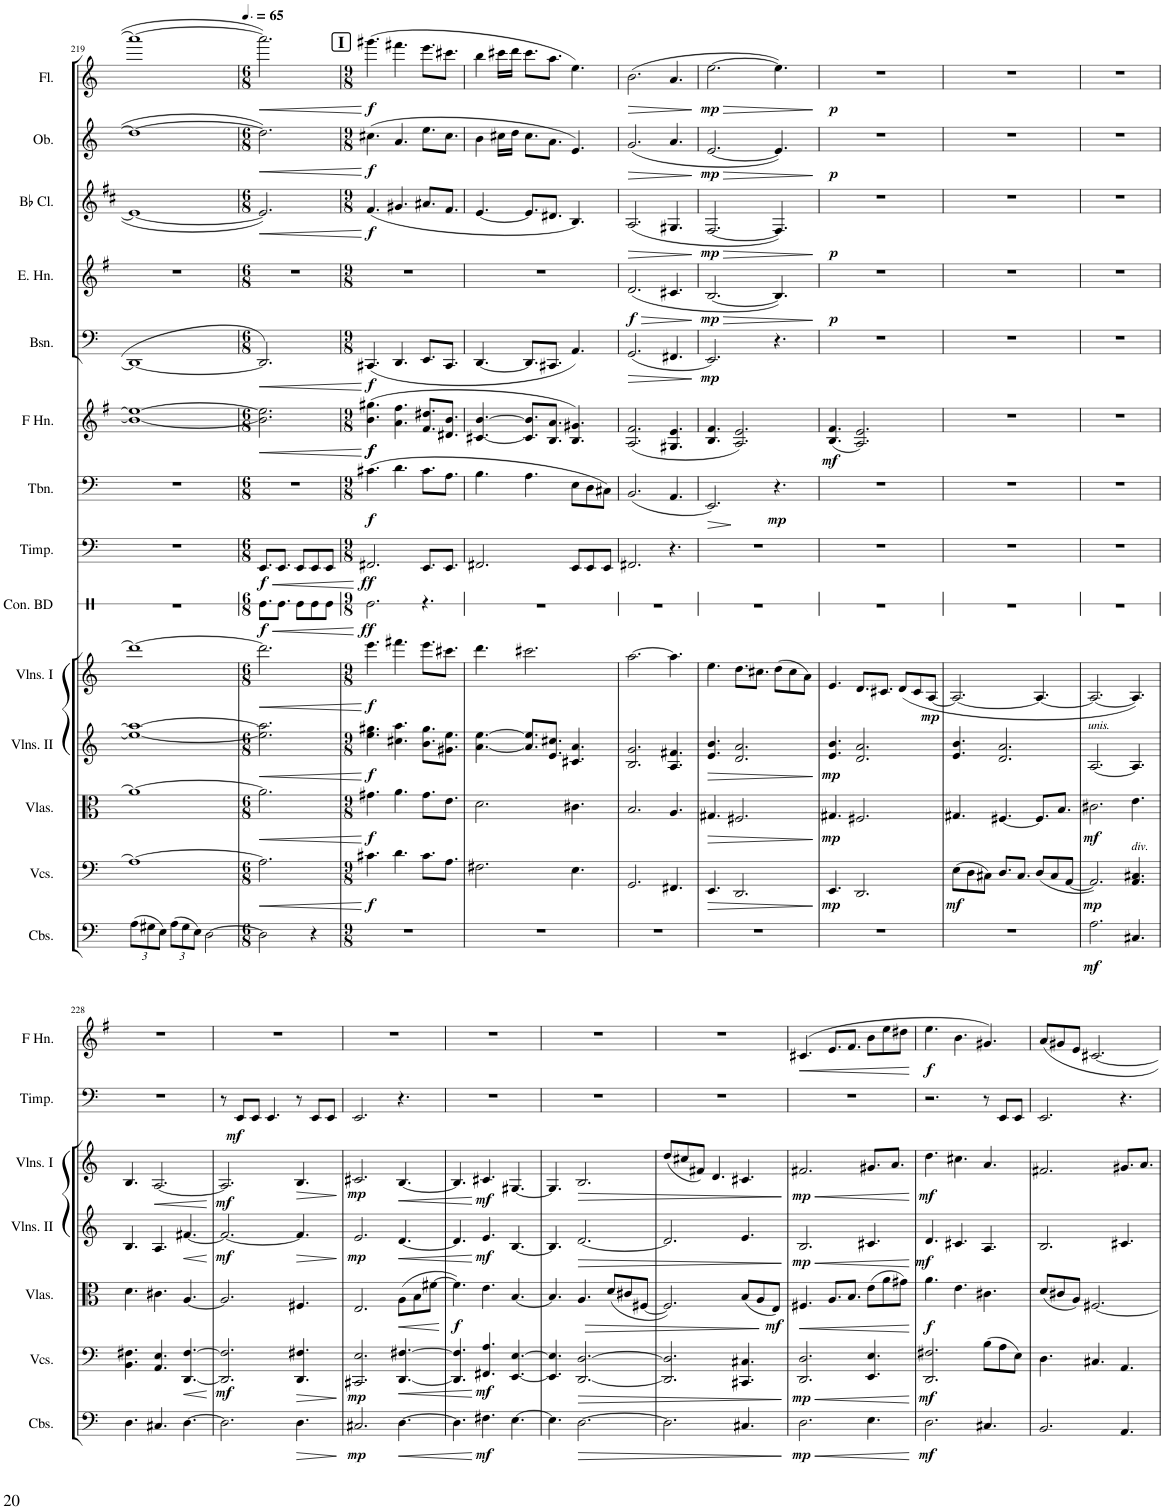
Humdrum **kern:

**kern	**dynam	**kern	**dynam	**kern	**dynam	**kern	**dynam	**kern	**dynam	**kern	**dynam	**kern	**dynam	**kern	**dynam	**kern	**dynam	**kern	**dynam	**kern	**dynam	**kern	**dynam	**kern	**dynam
*part13	*part13	*part12	*part12	*part11	*part11	*part10	*part10	*part9	*part9	*part8	*part8	*part7	*part7	*part6	*part6	*part5	*part5	*part4	*part4	*part3	*part3	*part2	*part2	*part1	*part1
*staff13	*staff13	*staff12	*staff12	*staff11	*staff11	*staff10	*staff10	*staff9	*staff9	*staff8	*staff8	*staff7	*staff7	*staff6	*staff6	*staff5	*staff5	*staff4	*staff4	*staff3	*staff3	*staff2	*staff2	*staff1	*staff1
*I"Contrabasses	*	*I"Cellos	*	*I"Violas	*	*I"Violins II	*	*I"Violins I	*	*I"Timpani	*	*I"2 Trombone	*	*I"2 Horn in F	*	*I"2 Bassoon	*	*I"English Horn	*	*I"2 Bb Clarinet	*	*I"2 Oboe	*	*I"2 Flute	*
*I'Cbs.	*	*	*	*I'Vlas.	*	*I'Vlns. II	*	*I'Vlns. I	*	*I'Timp.	*	*I'Tbn.	*	*	*	*I'Bsn.	*	*I'E. Hn.	*	*I'Bb Cl.	*	*I'Ob.	*	*I'Fl.	*
!!LO:PB:g=z
*clefF4	*	*clefF4	*	*clefC3	*	*clefG2	*	*clefG2	*	*clefF4	*	*clefF4	*	*clefG2	*	*clefF4	*	*clefG2	*	*clefG2	*	*clefG2	*	*clefG2	*
*Trd7c12	*	*	*	*	*	*	*	*	*	*	*	*	*	*Trd4c7	*	*	*	*Trd4c7	*	*Trd1c2	*	*	*	*	*
*k[]	*	*k[]	*	*k[]	*	*k[]	*	*k[]	*	*k[]	*	*k[]	*	*k[f#]	*	*k[]	*	*k[f#]	*	*k[f#c#]	*	*k[]	*	*k[]	*
*M4/4	*	*M4/4	*	*M4/4	*	*M4/4	*	*M4/4	*	*M4/4	*	*M4/4	*	*M4/4	*	*M4/4	*	*M4/4	*	*M4/4	*	*M4/4	*	*M4/4	*
*Xbrackettup	*	*	*	*	*	*	*	*	*	*	*	*	*	*	*	*	*	*	*	*	*	*	*	*	*
=219	=219	=219	=219	=219	=219	=219	=219	=219	=219	=219	=219	=219	=219	=219	=219	=219	=219	=219	=219	=219	=219	=219	=219	=219	=219
(12A\L	.	1A_	.	1a_	.	1ee_ 1aa_	.	1ddd_	.	1r	.	1r	.	1b_ 1ee_	.	1DD_	.	1r	.	1e_	.	1dd_	.	1aaa_	.
12G#X\	.	.	.	.	.	.	.	.	.	.	.	.	.	.	.	.	.	.	.	.	.	.	.	.	.
12E\J)	.	.	.	.	.	.	.	.	.	.	.	.	.	.	.	.	.	.	.	.	.	.	.	.	.
(12A\L	.	.	.	.	.	.	.	.	.	.	.	.	.	.	.	.	.	.	.	.	.	.	.	.	.
12G#\	.	.	.	.	.	.	.	.	.	.	.	.	.	.	.	.	.	.	.	.	.	.	.	.	.
12E\J)	.	.	.	.	.	.	.	.	.	.	.	.	.	.	.	.	.	.	.	.	.	.	.	.	.
[2D\	.	.	.	.	.	.	.	.	.	.	.	.	.	.	.	.	.	.	.	.	.	.	.	.	.
=220	=220	=220	=220	=220	=220	=220	=220	=220	=220	=220	=220	=220	=220	=220	=220	=220	=220	=220	=220	=220	=220	=220	=220	=220	=220
*M6/8	*	*M6/8	*	*M6/8	*	*M6/8	*	*M6/8	*	*M6/8	*	*M6/8	*	*M6/8	*	*M6/8	*	*M6/8	*	*M6/8	*	*M6/8	*	*M6/8	*
!	!	!	!LO:HP:b	!	!LO:HP:b	!	!LO:HP:b	!	!LO:HP:b	!	!LO:HP:b	!	!	!	!LO:HP:b	!	!LO:HP:b	!	!	!	!LO:HP:b	!	!LO:HP:b	!	!LO:HP:b
!	!	!	!	!	!	!	!	!	!	!	!LO:DY:n=1:b	!	!	!	!	!	!	!	!	!	!	!	!	!	!
2D\]	.	2.A\]	<	2.a\]	<	2.ee\] 2.aa\]	<	2.ddd\]	<	8.EE/L	< f	2.r	.	2.b\] 2.ee\]	<	2.DD/]	<	2.r	.	2.e/]	<	2.dd\]	<	2.aaa\]	<
.	.	.	.	.	.	.	.	.	.	8.EE/J	.	.	.	.	.	.	.	.	.	.	.	.	.	.	.
.	.	.	.	.	.	.	.	.	.	8EE/L	.	.	.	.	.	.	.	.	.	.	.	.	.	.	.
4r	.	.	.	.	.	.	.	.	.	8EE/	.	.	.	.	.	.	.	.	.	.	.	.	.	.	.
.	.	.	.	.	.	.	.	.	.	8EE/J	.	.	.	.	.	.	.	.	.	.	.	.	.	.	.
.	.	.	[	.	[	.	[	.	[	.	[	.	.	.	[	.	[	.	.	.	[	.	[	.	[
=221	=221	=221	=221	=221	=221	=221	=221	=221	=221	=221	=221	=221	=221	=221	=221	=221	=221	=221	=221	=221	=221	=221	=221	=221	=221
*M9/8	*	*M9/8	*	*M9/8	*	*M9/8	*	*M9/8	*	*M9/8	*	*M9/8	*	*M9/8	*	*M9/8	*	*M9/8	*	*M9/8	*	*M9/8	*	*M9/8	*
!	!	!	!LO:DY:b	!	!LO:DY:b	!	!LO:DY:b	!	!LO:DY:b	!	!LO:DY:b	!	!LO:DY:b	!	!LO:DY:b	!	!	!	!	!	!	!	!	!	!
!	!	!	!	!	!	!	!	!	!	!	!	!	!	!	!LO:DY:n=1:b	!	!LO:DY:b	!	!	!	!LO:DY:b	!	!LO:DY:b	!	!LO:DY:b
8%9r	.	4.c#X\	f	4.g#X\	f	4.ee\ 4.gg#X\	f	4.eee\	f	2.FF#X/	ff	(4.c#X\	f	(4.b\ 4.gg#X\	f f	(4.CC#X/	f	8%9r	.	(4.f#/	f	(4.cc#X\	f	(4.ggg#X\	f
.	.	4.d\	.	4.a\	.	4.cc#X\ 4.aa\	.	4.fff#X\	.	.	.	4.d\	.	4.a\ 4.ff#\	.	4.DD/	.	.	.	4.g#X/	.	4.a/	.	4.fff#X\	.
.	.	8.c#\L	.	8.g#\L	.	8.b\ 8.gg#\L	.	8.eee\L	.	8.EE/L	.	8.c#\L	.	8.f#/ 8.dd#X/L	.	8.EE/L	.	.	.	8.a#X/L	.	8.ee\L	.	8.eee\L	.
.	.	8.A\J	.	8.e\J	.	8.g#X\ 8.ee\J	.	8.ccc#X\J	.	8.EE/J	.	8.A\J	.	8.d#X/ 8.b/J	.	8.CC#/J	.	.	.	8.f#/J	.	8.cc#\J	.	8.ccc#X\J	.
=222	=222	=222	=222	=222	=222	=222	=222	=222	=222	=222	=222	=222	=222	=222	=222	=222	=222	=222	=222	=222	=222	=222	=222	=222	=222
8%9r	.	2.F#X\	.	2.d\	.	[4.a\ [4.ee\	.	4.ddd\	.	2.FF#X/	.	4.B\	.	[4.c#X/ [4.b/	.	[4.DD/	.	8%9r	.	[4.e/	.	4b\	.	4bb\	.
.	.	.	.	.	.	.	.	.	.	.	.	.	.	.	.	.	.	.	.	.	.	16cc#X\LL	.	16ccc#X\LL	.
.	.	.	.	.	.	.	.	.	.	.	.	.	.	.	.	.	.	.	.	.	.	16dd\JJ	.	16ddd\JJ	.
.	.	.	.	.	.	8.a/] 8.ee/]L	.	2.ccc#X\	.	.	.	4.A\	.	8.c#/] 8.b/]L	.	8.DD/L]	.	.	.	8.e/L]	.	8.cc#\L	.	8.ccc#\L	.
.	.	.	.	.	.	8.e/ 8.cc#X/J	.	.	.	.	.	.	.	8.B/ 8.a/J	.	8.CC#X/J	.	.	.	8.d#X/J	.	8.a\J	.	8.aa\J	.
.	.	4.E\	.	4.c#X\	.	4.c#X/ 4.a/	.	.	.	8EE/L	.	8E\L	.	4.B/ 4.g#X/)	.	4.AA/)	.	.	.	4.B/)	.	4.e/)	.	4.ee\)	.
.	.	.	.	.	.	.	.	.	.	8EE/	.	8D\	.	.	.	.	.	.	.	.	.	.	.	.	.
.	.	.	.	.	.	.	.	.	.	8EE/J	.	8C#X\J)	.	.	.	.	.	.	.	.	.	.	.	.	.
=223	=223	=223	=223	=223	=223	=223	=223	=223	=223	=223	=223	=223	=223	=223	=223	=223	=223	=223	=223	=223	=223	=223	=223	=223	=223
!	!	!	!	!	!	!	!	!	!	!	!	!	!	!	!	!	!LO:HP:b	!	!LO:HP:b	!	!LO:HP:b	!	!LO:HP:b	!	!LO:HP:b
!	!	!	!	!	!	!	!	!	!	!	!	!	!	!	!	!	!	!	!LO:DY:n=1:b	!	!	!	!	!	!
8%9r	.	2.GG/	.	2.B/	.	2.B/ 2.g/	.	[2.aa\	.	2.FF#X/	.	(2.BB/	.	(2.A/ 2.f#/	.	(2.GG/	>	(2.d/	> f	(2.A/	>	(2.g/	>	(2.b\	>
.	.	4.FF#X/	.	4.A/	.	4.A/ 4.f#X/	.	4.aa\]	.	4.r	.	4.AA/	.	4.G#X/ 4.e/	.	4.FF#X/	.	4.c#X/	.	4.G#X/	.	4.a/	.	4.a/	.
.	.	.	.	.	.	.	.	.	.	.	.	.	.	.	.	.	]	.	]	.	]	.	]	.	]
=224	=224	=224	=224	=224	=224	=224	=224	=224	=224	=224	=224	=224	=224	=224	=224	=224	=224	=224	=224	=224	=224	=224	=224	=224	=224
!	!	!	!LO:HP:b	!	!LO:HP:b	!	!LO:HP:b	!	!	!	!	!	!LO:HP:b	!	!	!	!LO:DY:b	!	!LO:HP:b	!	!LO:HP:b	!	!LO:HP:b	!	!LO:HP:b
!	!	!	!	!	!	!	!	!	!	!	!	!	!	!	!	!	!	!	!LO:DY:n=1:b	!	!LO:DY:n=1:b	!	!LO:DY:n=1:b	!	!LO:DY:n=1:b
8%9r	.	4.EE/	>	4.G#X/	>	4.e/ 4.b/	>	4.ee\	.	8%9r	.	2.EE/)	>	4.B/ 4.f#/	.	2.EE/)	mp	[2.B/	> mp	[2.F#/	> mp	[2.e/	> mp	[2.ee\	> mp
.	.	2.DD/	.	2.F#X/	.	2.d/ 2.a/	.	8.dd\L	.	.	.	.	.	2.A/ 2.e/)	.	.	.	.	.	.	.	.	.	.	.
.	.	.	.	.	.	.	.	8.cc#X\J	.	.	.	.	.	.	.	.	.	.	.	.	.	.	.	.	.
!	!	!	!	!	!	!	!	!	!	!	!	!	!LO:DY:b	!	!	!	!	!	!	!	!	!	!	!	!
.	.	.	.	.	.	.	.	(8dd\L	.	.	.	4.r	mp	.	.	4.r	.	4.B/])	.	4.F#/])	.	4.e/])	.	4.ee\])	.
.	.	.	.	.	.	.	.	8cc#\	.	.	.	.	.	.	.	.	.	.	.	.	.	.	.	.	.
.	.	.	.	.	.	.	.	8a\J)	.	.	.	.	.	.	.	.	.	.	.	.	.	.	.	.	.
.	.	.	]	.	]	.	]	.	.	.	.	.	]	.	.	.	.	.	]	.	]	.	]	.	]
=225	=225	=225	=225	=225	=225	=225	=225	=225	=225	=225	=225	=225	=225	=225	=225	=225	=225	=225	=225	=225	=225	=225	=225	=225	=225
!	!	!	!LO:DY:b	!	!LO:DY:b	!	!LO:DY:b	!	!	!	!	!	!	!	!LO:DY:b	!	!	!	!LO:DY:b	!	!LO:DY:b	!	!LO:DY:b	!	!LO:DY:b
8%9r	.	4.EE/	mp	4.G#X/	mp	4.e/ 4.b/	mp	4.e/	.	8%9r	.	8%9r	.	(4.B/ 4.f#/	mf	8%9r	.	8%9r	p	8%9r	p	8%9r	p	8%9r	p
.	.	2.DD/	.	2.F#X/	.	2.d/ 2.a/	.	8.d/L	.	.	.	.	.	2.A/ 2.e/)	.	.	.	.	.	.	.	.	.	.	.
.	.	.	.	.	.	.	.	8.c#X/J	.	.	.	.	.	.	.	.	.	.	.	.	.	.	.	.	.
.	.	.	.	.	.	.	.	(8d/L	.	.	.	.	.	.	.	.	.	.	.	.	.	.	.	.	.
.	.	.	.	.	.	.	.	8c#/	.	.	.	.	.	.	.	.	.	.	.	.	.	.	.	.	.
!	!	!	!	!	!	!	!	!	!LO:DY:b	!	!	!	!	!	!	!	!	!	!	!	!	!	!	!	!
.	.	.	.	.	.	.	.	[8A/J	mp	.	.	.	.	.	.	.	.	.	.	.	.	.	.	.	.
=226	=226	=226	=226	=226	=226	=226	=226	=226	=226	=226	=226	=226	=226	=226	=226	=226	=226	=226	=226	=226	=226	=226	=226	=226	=226
!	!	!	!LO:DY:b	!	!	!	!	!	!	!	!	!	!	!	!	!	!	!	!	!	!	!	!	!	!
8%9r	.	(8E\L	mf	4.G#X/	.	4.e/ 4.b/	.	2.A/_	.	8%9r	.	8%9r	.	8%9r	.	8%9r	.	8%9r	.	8%9r	.	8%9r	.	8%9r	.
.	.	8D\	.	.	.	.	.	.	.	.	.	.	.	.	.	.	.	.	.	.	.	.	.	.	.
.	.	8C#X\J)	.	.	.	.	.	.	.	.	.	.	.	.	.	.	.	.	.	.	.	.	.	.	.
.	.	8.D/L	.	[4.F#X/	.	2.d/ 2.a/	.	.	.	.	.	.	.	.	.	.	.	.	.	.	.	.	.	.	.
.	.	8.C#/J	.	.	.	.	.	.	.	.	.	.	.	.	.	.	.	.	.	.	.	.	.	.	.
.	.	(8D/L	.	8.F#/L]	.	.	.	4.A/_	.	.	.	.	.	.	.	.	.	.	.	.	.	.	.	.	.
.	.	8C#/	.	.	.	.	.	.	.	.	.	.	.	.	.	.	.	.	.	.	.	.	.	.	.
.	.	.	.	8.B/J	.	.	.	.	.	.	.	.	.	.	.	.	.	.	.	.	.	.	.	.	.
.	.	[8AA/J	.	.	.	.	.	.	.	.	.	.	.	.	.	.	.	.	.	.	.	.	.	.	.
=227	=227	=227	=227	=227	=227	=227	=227	=227	=227	=227	=227	=227	=227	=227	=227	=227	=227	=227	=227	=227	=227	=227	=227	=227	=227
!	!	!	!	!	!	!LO:TX:a:i:t=unis.	!	!	!	!	!	!	!	!	!	!	!	!	!	!	!	!	!	!	!
!	!LO:DY:b	!	!LO:DY:b	!	!LO:DY:b	!	!	!	!	!	!	!	!	!	!	!	!	!	!	!	!	!	!	!	!
2.A\	mf	2.AA/])	mp	2.c#X\	mf	[2.A/	.	2.A/_	.	8%9r	.	8%9r	.	8%9r	.	8%9r	.	8%9r	.	8%9r	.	8%9r	.	8%9r	.
!	!	!LO:TX:a:i:t=div.	!	!	!	!	!	!	!	!	!	!	!	!	!	!	!	!	!	!	!	!	!	!	!
4.C#X/	.	4.AA/ 4.C#X/	.	4.e\	.	4.A/]	.	4.A/])	.	.	.	.	.	.	.	.	.	.	.	.	.	.	.	.	.
!!LO:LB:g=z
=228	=228	=228	=228	=228	=228	=228	=228	=228	=228	=228	=228	=228	=228	=228	=228	=228	=228	=228	=228	=228	=228	=228	=228	=228	=228
4.D\	.	4.BB\ 4.F#X\	.	4.d\	.	4.B/	.	4.B/	.	8%9r	.	8%9r	.	8%9r	.	8%9r	.	8%9r	.	8%9r	.	8%9r	.	8%9r	.
!	!	!	!	!	!	!	!	!	!LO:HP:b	!	!	!	!	!	!	!	!	!	!	!	!	!	!	!	!
4.C#X/	.	4.AA/ 4.E/	.	4.c#X\	.	4.A/	.	[2.A/	<	.	.	.	.	.	.	.	.	.	.	.	.	.	.	.	.
!	!	!	!LO:HP:b	!	!	!	!LO:HP:b	!	!	!	!	!	!	!	!	!	!	!	!	!	!	!	!	!	!
[4.D\	.	[4.DD/ [4.F#/	<	[4.A/	.	[4.f#X/	<	.	.	.	.	.	.	.	.	.	.	.	.	.	.	.	.	.	.
.	.	.	[	.	.	.	[	.	[	.	.	.	.	.	.	.	.	.	.	.	.	.	.	.	.
=229	=229	=229	=229	=229	=229	=229	=229	=229	=229	=229	=229	=229	=229	=229	=229	=229	=229	=229	=229	=229	=229	=229	=229	=229	=229
!	!	!	!LO:DY:b	!	!	!	!LO:DY:b	!	!LO:DY:b	!	!	!	!	!	!	!	!	!	!	!	!	!	!	!	!
2.D\]	.	2.DD/] 2.F#/]	mf	2.A/]	.	2.f#/_	mf	2.A/]	mf	8r	.	8%9r	.	8%9r	.	8%9r	.	8%9r	.	8%9r	.	8%9r	.	8%9r	.
!	!	!	!	!	!	!	!	!	!	!	!LO:DY:b	!	!	!	!	!	!	!	!	!	!	!	!	!	!
.	.	.	.	.	.	.	.	.	.	8EE/L	mf	.	.	.	.	.	.	.	.	.	.	.	.	.	.
.	.	.	.	.	.	.	.	.	.	8EE/J	.	.	.	.	.	.	.	.	.	.	.	.	.	.	.
.	.	.	.	.	.	.	.	.	.	4.EE/	.	.	.	.	.	.	.	.	.	.	.	.	.	.	.
!	!LO:HP:b	!	!LO:HP:b	!	!	!	!LO:HP:b	!	!LO:HP:b	!	!	!	!	!	!	!	!	!	!	!	!	!	!	!	!
4.D\	>	4.DD/ 4.F#X/	>	4.F#X/	.	4.f#/]	>	4.B/	>	8r	.	.	.	.	.	.	.	.	.	.	.	.	.	.	.
.	.	.	.	.	.	.	.	.	.	8EE/L	.	.	.	.	.	.	.	.	.	.	.	.	.	.	.
.	.	.	.	.	.	.	.	.	.	8EE/J	.	.	.	.	.	.	.	.	.	.	.	.	.	.	.
.	]	.	]	.	.	.	]	.	]	.	.	.	.	.	.	.	.	.	.	.	.	.	.	.	.
=230	=230	=230	=230	=230	=230	=230	=230	=230	=230	=230	=230	=230	=230	=230	=230	=230	=230	=230	=230	=230	=230	=230	=230	=230	=230
!	!LO:DY:b	!	!LO:DY:b	!	!	!	!LO:DY:b	!	!LO:DY:b	!	!	!	!	!	!	!	!	!	!	!	!	!	!	!	!
2.C#X/	mp	2.CC#X/ 2.E/	mp	2.E/	.	2.e/	mp	2.c#X/	mp	2.EE/	.	8%9r	.	8%9r	.	8%9r	.	8%9r	.	8%9r	.	8%9r	.	8%9r	.
!	!LO:HP:b	!	!LO:HP:b	!	!LO:HP:b	!	!LO:HP:b	!	!LO:HP:b	!	!	!	!	!	!	!	!	!	!	!	!	!	!	!	!
[4.D\	<	[4.DD/ [4.F#X/	<	(8A\L	<	[4.d/	<	[4.B/	<	4.r	.	.	.	.	.	.	.	.	.	.	.	.	.	.	.
.	.	.	.	8B\	.	.	.	.	.	.	.	.	.	.	.	.	.	.	.	.	.	.	.	.	.
.	.	.	.	[8f#X\J	.	.	.	.	.	.	.	.	.	.	.	.	.	.	.	.	.	.	.	.	.
.	.	.	.	.	[	.	.	.	.	.	.	.	.	.	.	.	.	.	.	.	.	.	.	.	.
=231	=231	=231	=231	=231	=231	=231	=231	=231	=231	=231	=231	=231	=231	=231	=231	=231	=231	=231	=231	=231	=231	=231	=231	=231	=231
!	!	!	!	!	!LO:DY:b	!	!	!	!	!	!	!	!	!	!	!	!	!	!	!	!	!	!	!	!
4.D\]	.	4.DD/] 4.F#/]	.	4.f#\])	f	4.d/]	.	4.B/]	.	8%9r	.	8%9r	.	8%9r	.	8%9r	.	8%9r	.	8%9r	.	8%9r	.	8%9r	.
!	!LO:DY:n=1:b	!	!LO:DY:n=1:b	!	!	!	!LO:DY:n=1:b	!	!LO:DY:n=1:b	!	!	!	!	!	!	!	!	!	!	!	!	!	!	!	!
4.F#X\	[ mf	4.FF#X/ 4.A/	[ mf	4.e\	.	4.e/	[ mf	4.c#X/	[ mf	.	.	.	.	.	.	.	.	.	.	.	.	.	.	.	.
[4.E\	.	[4.EE/ [4.E/	.	[4.B/	.	[4.B/	.	[4.G#X/	.	.	.	.	.	.	.	.	.	.	.	.	.	.	.	.	.
=232	=232	=232	=232	=232	=232	=232	=232	=232	=232	=232	=232	=232	=232	=232	=232	=232	=232	=232	=232	=232	=232	=232	=232	=232	=232
4.E\]	.	4.EE/] 4.E/]	.	4.B/]	.	4.B/]	.	4.G#/]	.	8%9r	.	8%9r	.	8%9r	.	8%9r	.	8%9r	.	8%9r	.	8%9r	.	8%9r	.
!	!LO:HP:b	!	!LO:HP:b	!	!	!	!LO:HP:b	!	!LO:HP:b	!	!	!	!	!	!	!	!	!	!	!	!	!	!	!	!
[2.D\	>	[2.DD/ [2.D/	>	4.A/	.	[2.d/	>	2.B/	>	.	.	.	.	.	.	.	.	.	.	.	.	.	.	.	.
!	!	!	!	!	!LO:HP:b	!	!	!	!	!	!	!	!	!	!	!	!	!	!	!	!	!	!	!	!
.	.	.	.	(8d/L	>	.	.	.	.	.	.	.	.	.	.	.	.	.	.	.	.	.	.	.	.
.	.	.	.	8c#X/	.	.	.	.	.	.	.	.	.	.	.	.	.	.	.	.	.	.	.	.	.
.	.	.	.	[8F#X/J	.	.	.	.	.	.	.	.	.	.	.	.	.	.	.	.	.	.	.	.	.
=233	=233	=233	=233	=233	=233	=233	=233	=233	=233	=233	=233	=233	=233	=233	=233	=233	=233	=233	=233	=233	=233	=233	=233	=233	=233
2.D\]	.	2.DD/] 2.D/]	.	2.F#/])	.	2.d/]	.	(8dd/L	.	8%9r	.	8%9r	.	8%9r	.	8%9r	.	8%9r	.	8%9r	.	8%9r	.	8%9r	.
.	.	.	.	.	.	.	.	8cc#X/	.	.	.	.	.	.	.	.	.	.	.	.	.	.	.	.	.
.	.	.	.	.	.	.	.	8f#X/J)	.	.	.	.	.	.	.	.	.	.	.	.	.	.	.	.	.
.	.	.	.	.	.	.	.	4.d/	.	.	.	.	.	.	.	.	.	.	.	.	.	.	.	.	.
4.C#X/	.	4.CC#X/ 4.C#X/	.	(8B/L	.	4.e/	.	4.c#X/	.	.	.	.	.	.	.	.	.	.	.	.	.	.	.	.	.
.	.	.	.	8A/	.	.	.	.	.	.	.	.	.	.	.	.	.	.	.	.	.	.	.	.	.
!	!	!	!	!	!LO:DY:b	!	!	!	!	!	!	!	!	!	!	!	!	!	!	!	!	!	!	!	!
.	.	.	.	8E/J)	mf	.	.	.	.	.	.	.	.	.	.	.	.	.	.	.	.	.	.	.	.
.	]	.	]	.	]	.	]	.	]	.	.	.	.	.	.	.	.	.	.	.	.	.	.	.	.
=234	=234	=234	=234	=234	=234	=234	=234	=234	=234	=234	=234	=234	=234	=234	=234	=234	=234	=234	=234	=234	=234	=234	=234	=234	=234
!	!LO:HP:b	!	!LO:HP:b	!	!LO:HP:b	!	!LO:HP:b	!	!LO:HP:b	!	!	!	!	!	!LO:HP:b	!	!	!	!	!	!	!	!	!	!
!	!LO:DY:n=1:b	!	!LO:DY:n=1:b	!	!	!	!LO:DY:n=1:b	!	!LO:DY:n=1:b	!	!	!	!	!	!	!	!	!	!	!	!	!	!	!	!
2.D\	< mp	2.DD/ 2.D/	< mp	4.F#X/	<	2.B/	< mp	2.f#X/	< mp	8%9r	.	8%9r	.	(4.c#X/	<	8%9r	.	8%9r	.	8%9r	.	8%9r	.	8%9r	.
.	.	.	.	8.A/L	.	.	.	.	.	.	.	.	.	8.e/L	.	.	.	.	.	.	.	.	.	.	.
.	.	.	.	8.B/J	.	.	.	.	.	.	.	.	.	8.f#/J	.	.	.	.	.	.	.	.	.	.	.
4.E\	.	4.EE/ 4.E/	.	(8e\L	.	4.c#X/	.	8.g#X/L	.	.	.	.	.	8b\L	.	.	.	.	.	.	.	.	.	.	.
.	.	.	.	8a\	.	.	.	.	.	.	.	.	.	8ee\	.	.	.	.	.	.	.	.	.	.	.
.	.	.	.	.	.	.	.	8.a/J	.	.	.	.	.	.	.	.	.	.	.	.	.	.	.	.	.
.	.	.	.	8g#X\J)	.	.	.	.	.	.	.	.	.	8dd#X\J	.	.	.	.	.	.	.	.	.	.	.
.	[	.	[	.	[	.	[	.	[	.	.	.	.	.	[	.	.	.	.	.	.	.	.	.	.
=235	=235	=235	=235	=235	=235	=235	=235	=235	=235	=235	=235	=235	=235	=235	=235	=235	=235	=235	=235	=235	=235	=235	=235	=235	=235
!	!LO:DY:b	!	!LO:DY:b	!	!LO:DY:b	!	!LO:DY:b	!	!LO:DY:b	!	!	!	!	!	!LO:DY:b	!	!	!	!	!	!	!	!	!	!
2.D\	mf	2.DD/ 2.F#X/	mf	4.a\	f	4.d/	mf	4.dd\	mf	2.r	.	8%9r	.	4.ee\	f	8%9r	.	8%9r	.	8%9r	.	8%9r	.	8%9r	.
.	.	.	.	4.e\	.	4.c#X/	.	4.cc#X\	.	.	.	.	.	4.b\	.	.	.	.	.	.	.	.	.	.	.
4.C#X/	.	(8B\L	.	4.c#X\	.	4.A/	.	4.a/	.	8r	.	.	.	4.g#X/)	.	.	.	.	.	.	.	.	.	.	.
.	.	8A\	.	.	.	.	.	.	.	8EE/L	.	.	.	.	.	.	.	.	.	.	.	.	.	.	.
.	.	8E\J)	.	.	.	.	.	.	.	8EE/J	.	.	.	.	.	.	.	.	.	.	.	.	.	.	.
=236	=236	=236	=236	=236	=236	=236	=236	=236	=236	=236	=236	=236	=236	=236	=236	=236	=236	=236	=236	=236	=236	=236	=236	=236	=236
2.BB/	.	4.D\	.	(8d/L	.	2.B/	.	2.f#X/	.	2.EE/	.	8%9r	.	8a/L	.	8%9r	.	8%9r	.	8%9r	.	8%9r	.	8%9r	.
.	.	.	.	8c#X/	.	.	.	.	.	.	.	.	.	8g#X/	.	.	.	.	.	.	.	.	.	.	.
.	.	.	.	8A/J)	.	.	.	.	.	.	.	.	.	8e/J	.	.	.	.	.	.	.	.	.	.	.
.	.	4.C#X/	.	[2.F#X/	.	.	.	.	.	.	.	.	.	[2.c#X/	.	.	.	.	.	.	.	.	.	.	.
4.AA/	.	4.AA/	.	.	.	4.c#X/	.	8.g#X/L	.	4.r	.	.	.	.	.	.	.	.	.	.	.	.	.	.	.
.	.	.	.	.	.	.	.	8.a/J	.	.	.	.	.	.	.	.	.	.	.	.	.	.	.	.	.
=	=	=	=	=	=	=	=	=	=	=	=	=	=	=	=	=	=	=	=	=	=	=	=	=	=
*-	*-	*-	*-	*-	*-	*-	*-	*-	*-	*-	*-	*-	*-	*-	*-	*-	*-	*-	*-	*-	*-	*-	*-	*-	*-
